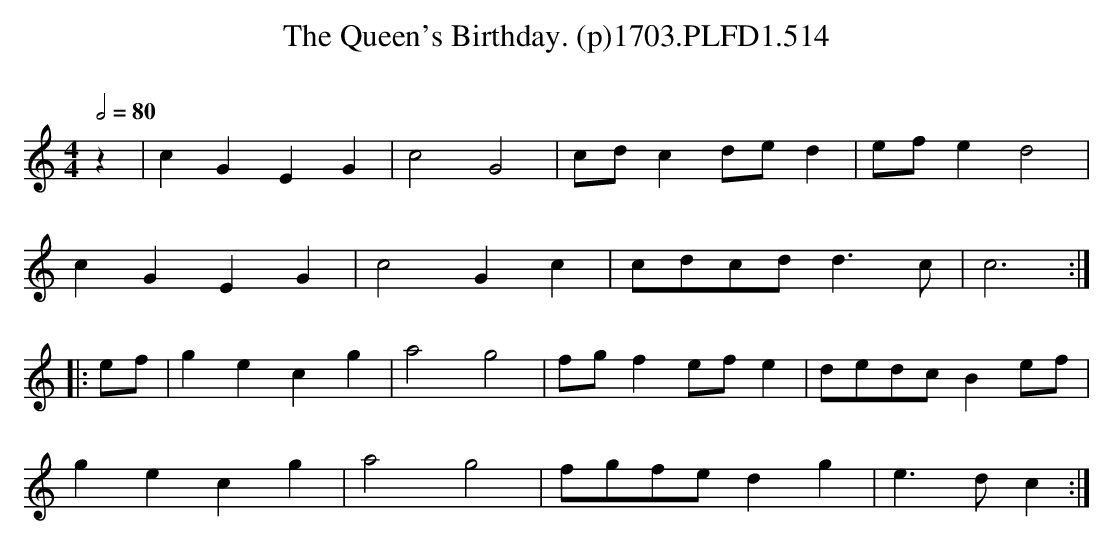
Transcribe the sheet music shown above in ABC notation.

X:1
T:Queen's Birthday. (p)1703.PLFD1.514, The
M:4/4
L:1/8
Q:1/2=80
O:
K:C
z2|c2G2E2G2|c4G4|cdc2ded2|efe2d4|
c2G2E2G2|c4G2c2|cdcdd3c|c6:|
|:ef|g2e2c2g2|a4g4|fgf2efe2|dedcB2ef|
g2e2c2g2|a4g4|fgfed2g2|e3dc2:|
